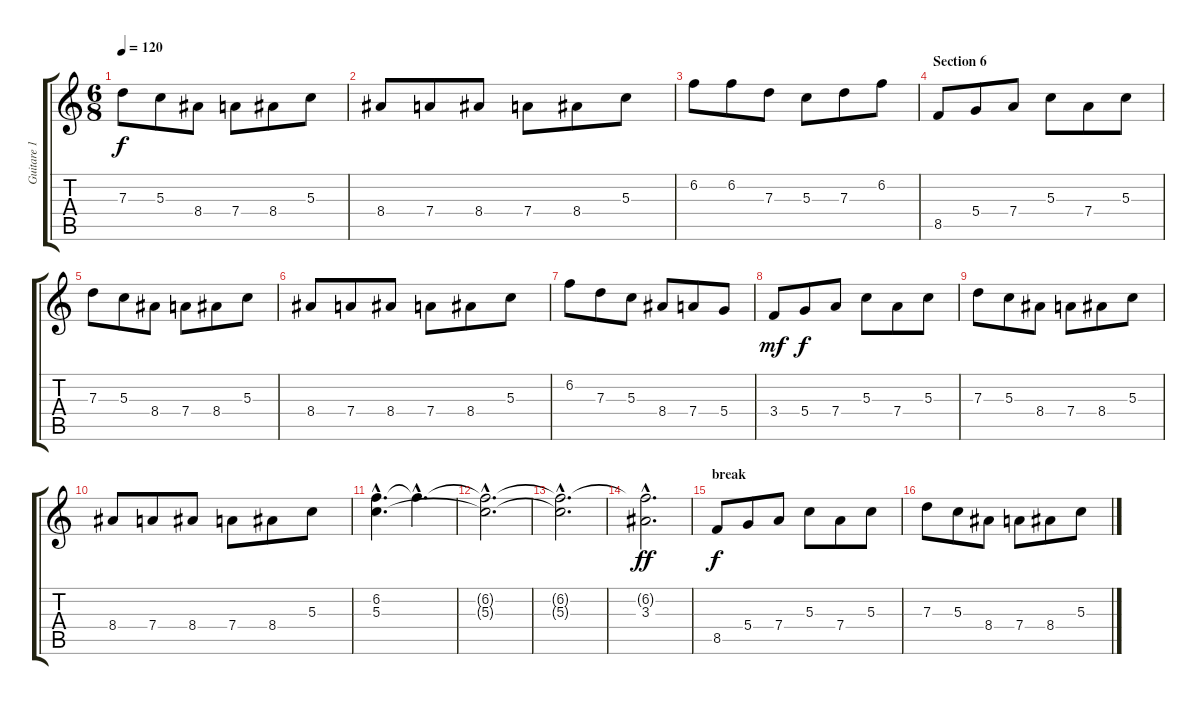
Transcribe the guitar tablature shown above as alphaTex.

\track ("Guitare 1" "Guitare 1") {instrument distortionguitar}
\staff {score tabs}
\tuning (E4 B3 G3 D3 A2 D2) {hide}
\ts (6 8)
\tempo 120
\clef g2
\ks c
7.3.8{dy f} 5.3.8 8.4.8 7.4.8 8.4.8 5.3.8 |
8.4.8 7.4.8 8.4.8 7.4.8 8.4.8 5.3.8 |
6.2.8{volume 12} 6.2.8 7.3.8 5.3.8 7.3.8 6.2.8 |
\section ("" "Section 6")
8.5.8 5.4.8 7.4.8 5.3.8 7.4.8 5.3.8 |
7.3.8 5.3.8 8.4.8 7.4.8 8.4.8 5.3.8 |
8.4.8 7.4.8 8.4.8 7.4.8 8.4.8 5.3.8 |
6.2.8 7.3.8 5.3.8 8.4.8 7.4.8 5.4.8 |
3.4.8{dy mf} 5.4.8{dy f} 7.4.8 5.3.8 7.4.8 5.3.8 |
7.3.8 5.3.8 8.4.8 7.4.8 8.4.8 5.3.8 |
8.4.8 7.4.8 8.4.8 7.4.8 8.4.8 5.3.8 |
(6.2{hac} 5.3{hac}).4{d volume 12} 6.2{hac t}.4{d} |
(6.2{hac t} 5.3{hac t}).2{d} |
(6.2{hac t} 5.3{hac t}).2{d} |
(6.2{hac t} 3.3{hac}).2{d dy ff} |
\section ("" "break")
8.5.8{dy f volume 11 instrument distortionguitar} 5.4.8 7.4.8 5.3.8 7.4.8 5.3.8 |
7.3.8 5.3.8 8.4.8 7.4.8 8.4.8 5.3.8
